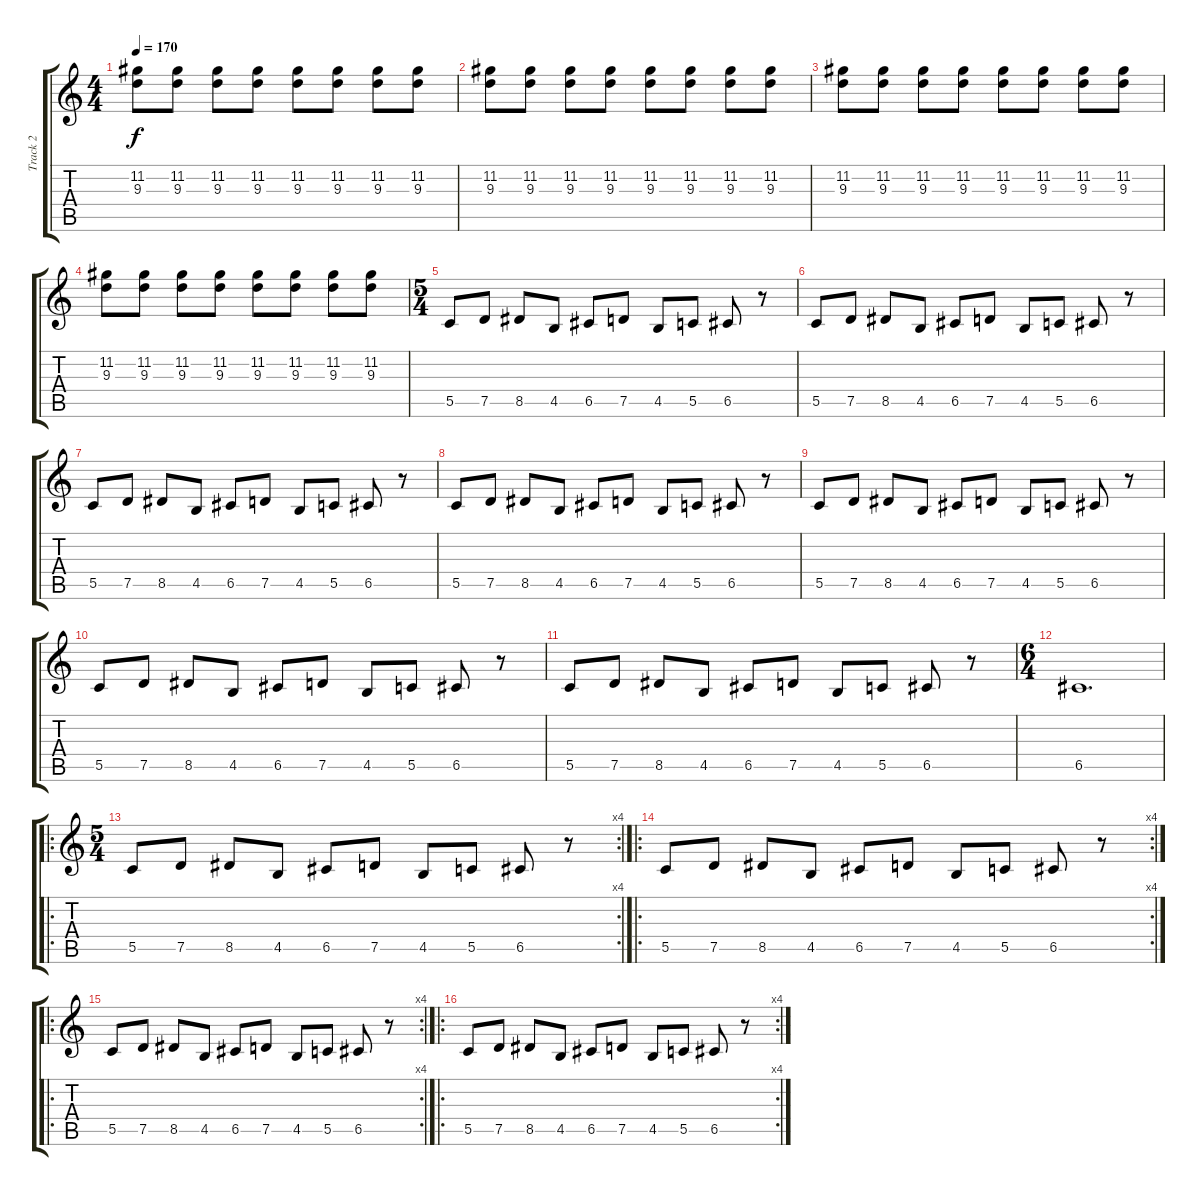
\track ("Track 2" "Track 2") {instrument acousticguitarsteel}
\staff {score tabs}
\tuning (D4 A3 F3 C3 G2 C2) {hide}
\ts (4 4)
\tempo 170
\clef g2
\ks c
(11.2 9.3).8{dy f} (11.2 9.3).8 (11.2 9.3).8 (11.2 9.3).8 (11.2 9.3).8 (11.2 9.3).8 (11.2 9.3).8 (11.2 9.3).8 |
(11.2 9.3).8 (11.2 9.3).8 (11.2 9.3).8 (11.2 9.3).8 (11.2 9.3).8 (11.2 9.3).8 (11.2 9.3).8 (11.2 9.3).8 |
(11.2 9.3).8 (11.2 9.3).8 (11.2 9.3).8 (11.2 9.3).8 (11.2 9.3).8 (11.2 9.3).8 (11.2 9.3).8 (11.2 9.3).8 |
(11.2 9.3).8 (11.2 9.3).8 (11.2 9.3).8 (11.2 9.3).8 (11.2 9.3).8 (11.2 9.3).8 (11.2 9.3).8 (11.2 9.3).8 |
\ts (5 4)
5.5.8 7.5.8 8.5.8 4.5.8 6.5.8 7.5.8 4.5.8 5.5.8 6.5.8 r.8 |
5.5.8 7.5.8 8.5.8 4.5.8 6.5.8 7.5.8 4.5.8 5.5.8 6.5.8 r.8 |
5.5.8 7.5.8 8.5.8 4.5.8 6.5.8 7.5.8 4.5.8 5.5.8 6.5.8 r.8 |
5.5.8 7.5.8 8.5.8 4.5.8 6.5.8 7.5.8 4.5.8 5.5.8 6.5.8 r.8 |
5.5.8 7.5.8 8.5.8 4.5.8 6.5.8 7.5.8 4.5.8 5.5.8 6.5.8 r.8 |
5.5.8 7.5.8 8.5.8 4.5.8 6.5.8 7.5.8 4.5.8 5.5.8 6.5.8 r.8 |
5.5.8 7.5.8 8.5.8 4.5.8 6.5.8 7.5.8 4.5.8 5.5.8 6.5.8 r.8 |
\ts (6 4)
6.5.1{d} |
\ro
\rc 4
\ts (5 4)
5.5.8 7.5.8 8.5.8 4.5.8 6.5.8 7.5.8 4.5.8 5.5.8 6.5.8 r.8 |
\ro
\rc 4
5.5.8 7.5.8 8.5.8 4.5.8 6.5.8 7.5.8 4.5.8 5.5.8 6.5.8 r.8 |
\ro
\rc 4
5.5.8 7.5.8 8.5.8 4.5.8 6.5.8 7.5.8 4.5.8 5.5.8 6.5.8 r.8 |
\ro
\rc 4
5.5.8 7.5.8 8.5.8 4.5.8 6.5.8 7.5.8 4.5.8 5.5.8 6.5.8 r.8
